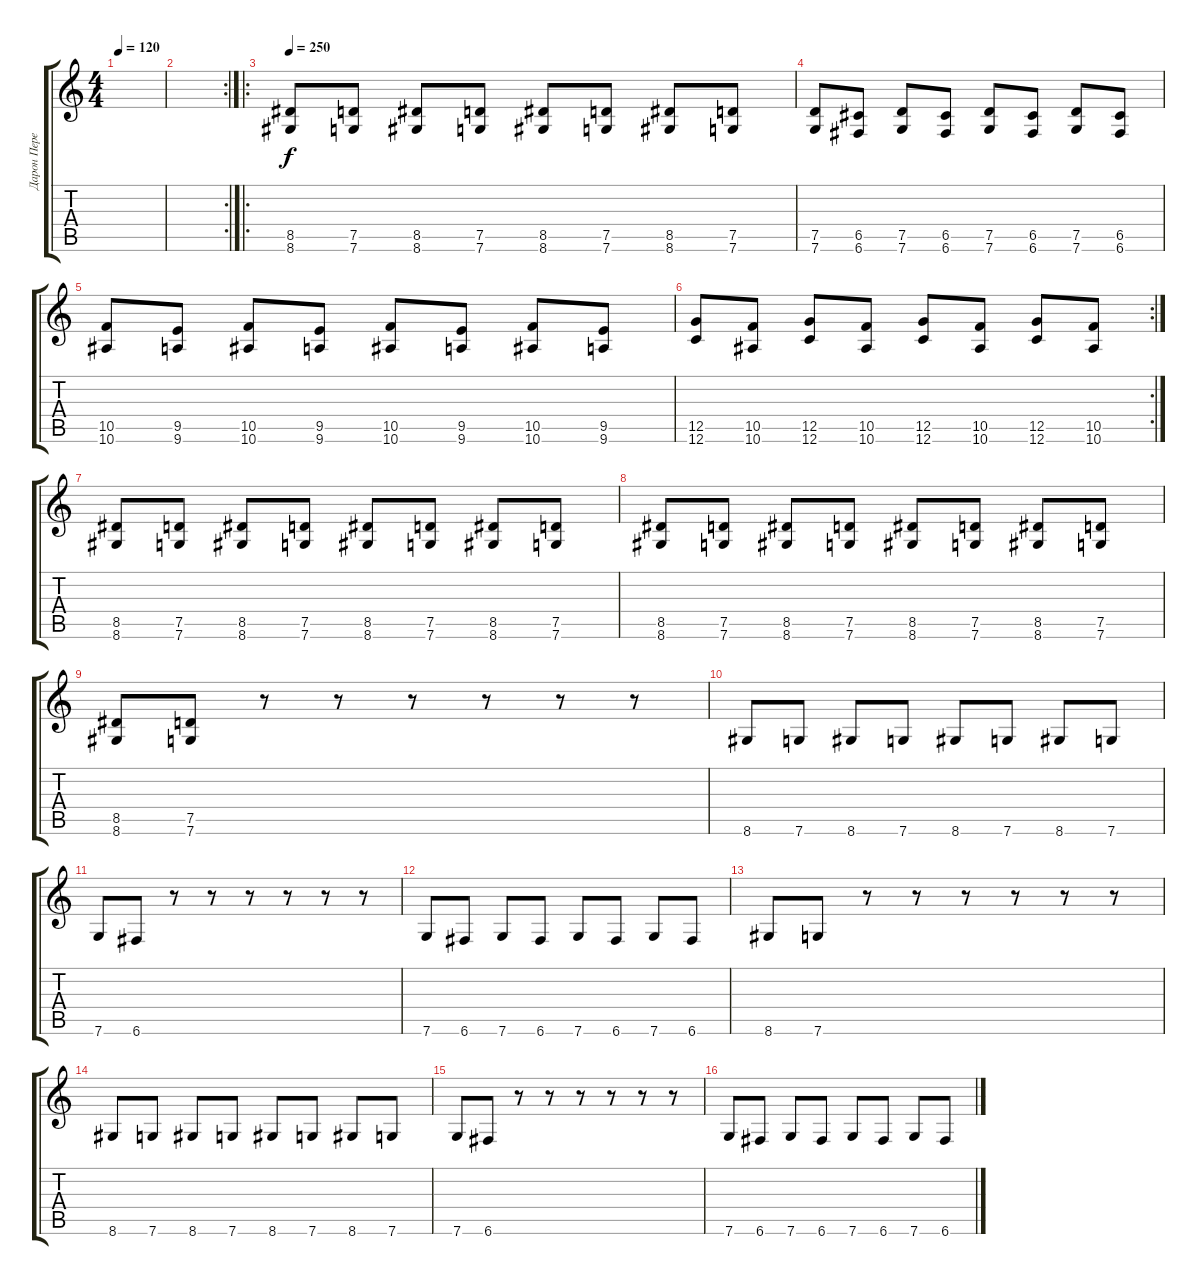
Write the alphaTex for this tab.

\track ("Дарон Перегруз" "Дарон Пере") {instrument distortionguitar}
\staff {score tabs}
\tuning (D4 A3 F3 C3 G2 C2) {hide}
\ts (4 4)
\tempo 120
\clef g2
\ks c
|
\rc 2
|
\ro
\tempo 250
(8.5 8.6).8 (7.5 7.6).8 (8.5 8.6).8 (7.5 7.6).8 (8.5 8.6).8 (7.5 7.6).8 (8.5 8.6).8 (7.5 7.6).8 |
(7.5 7.6).8 (6.5 6.6).8 (7.5 7.6).8 (6.5 6.6).8 (7.5 7.6).8 (6.5 6.6).8 (7.5 7.6).8 (6.5 6.6).8 |
(10.5 10.6).8 (9.5 9.6).8 (10.5 10.6).8 (9.5 9.6).8 (10.5 10.6).8 (9.5 9.6).8 (10.5 10.6).8 (9.5 9.6).8 |
\rc 2
(12.5 12.6).8 (10.5 10.6).8 (12.5 12.6).8 (10.5 10.6).8 (12.5 12.6).8 (10.5 10.6).8 (12.5 12.6).8 (10.5 10.6).8 |
(8.5 8.6).8 (7.5 7.6).8 (8.5 8.6).8 (7.5 7.6).8 (8.5 8.6).8 (7.5 7.6).8 (8.5 8.6).8 (7.5 7.6).8 |
(8.5 8.6).8 (7.5 7.6).8 (8.5 8.6).8 (7.5 7.6).8 (8.5 8.6).8 (7.5 7.6).8 (8.5 8.6).8 (7.5 7.6).8 |
(8.5 8.6).8 (7.5 7.6).8 r.8 r.8 r.8 r.8 r.8 r.8 |
8.6.8 7.6.8 8.6.8 7.6.8 8.6.8 7.6.8 8.6.8 7.6.8 |
7.6.8 6.6.8 r.8 r.8 r.8 r.8 r.8 r.8 |
7.6.8 6.6.8 7.6.8 6.6.8 7.6.8 6.6.8 7.6.8 6.6.8 |
8.6.8 7.6.8 r.8 r.8 r.8 r.8 r.8 r.8 |
8.6.8 7.6.8 8.6.8 7.6.8 8.6.8 7.6.8 8.6.8 7.6.8 |
7.6.8 6.6.8 r.8 r.8 r.8 r.8 r.8 r.8 |
7.6.8 6.6.8 7.6.8 6.6.8 7.6.8 6.6.8 7.6.8 6.6.8
